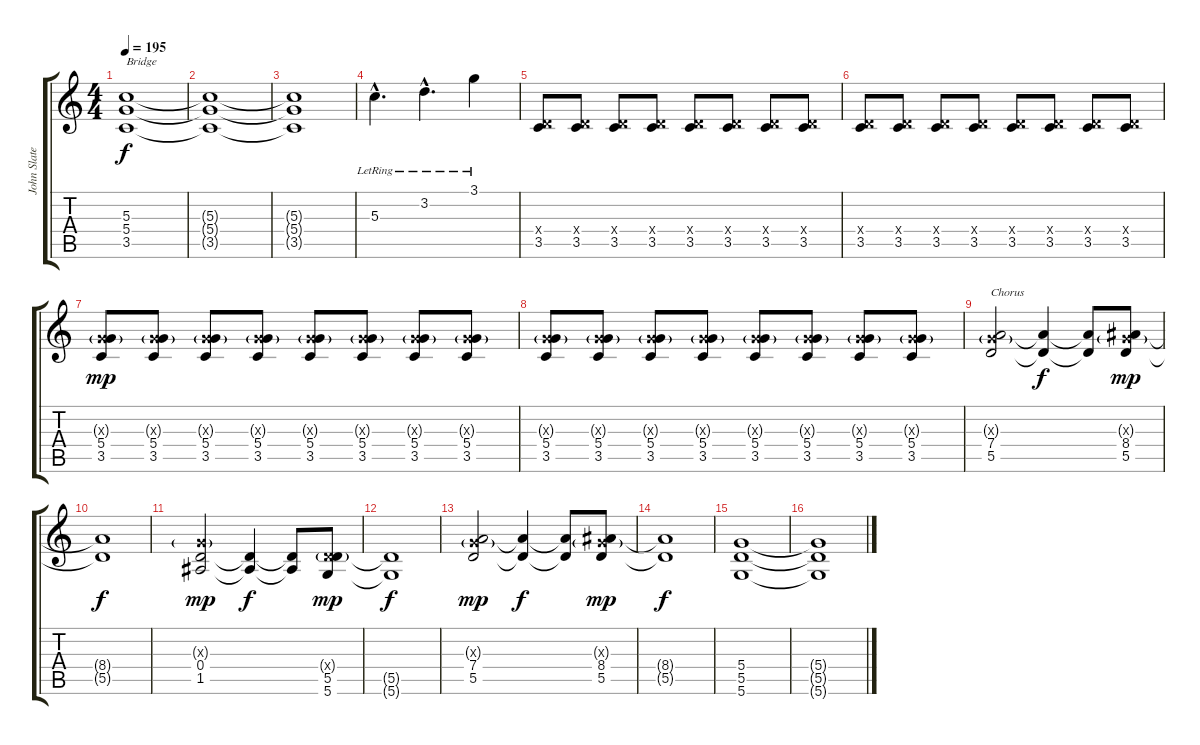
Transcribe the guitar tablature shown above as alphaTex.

\track ("John Slater" "John Slate") {instrument distortionguitar}
\staff {score tabs}
\tuning (E4 B3 G3 D3 A2 D2) {hide}
\ts (4 4)
\tempo 195
\clef g2
\ks c
(5.3 5.4 3.5).1{txt "Bridge" dy f volume 12} |
(5.3{t} 5.4{t} 3.5{t}).1 |
(5.3{t} 5.4{t} 3.5{t}).1 |
5.3{hac lr}.4{d} 3.2{hac lr}.4{d} 3.1{lr}.4 |
(0.4{x} 3.5).8 (0.4{x} 3.5).8 (0.4{x} 3.5).8 (0.4{x} 3.5).8 (0.4{x} 3.5).8 (0.4{x} 3.5).8 (0.4{x} 3.5).8 (0.4{x} 3.5).8 |
(0.4{x} 3.5).8 (0.4{x} 3.5).8 (0.4{x} 3.5).8 (0.4{x} 3.5).8 (0.4{x} 3.5).8 (0.4{x} 3.5).8 (0.4{x} 3.5).8 (0.4{x} 3.5).8 |
(0.3{g x} 5.4 3.5).8{dy mp} (0.3{g x} 5.4 3.5).8 (0.3{g x} 5.4 3.5).8 (0.3{g x} 5.4 3.5).8 (0.3{g x} 5.4 3.5).8 (0.3{g x} 5.4 3.5).8 (0.3{g x} 5.4 3.5).8 (0.3{g x} 5.4 3.5).8 |
(0.3{g x} 5.4 3.5).8 (0.3{g x} 5.4 3.5).8 (0.3{g x} 5.4 3.5).8 (0.3{g x} 5.4 3.5).8 (0.3{g x} 5.4 3.5).8 (0.3{g x} 5.4 3.5).8 (0.3{g x} 5.4 3.5).8 (0.3{g x} 5.4 3.5).8 |
(0.3{g x} 7.4 5.5).2{txt "Chorus" volume 13} (7.4{t} 5.5{t}).4{dy f} (7.4{t} 5.5{t}).8 (0.3{g x} 8.4 5.5).8{dy mp} |
(8.4{t} 5.5{t}).1{dy f} |
(0.3{g x} 0.4 1.5).2{dy mp} (0.4{t} 1.5{t}).4{dy f} (0.4{t} 1.5{t}).8 (0.4{g x} 5.5 5.6).8{dy mp} |
(5.5{t} 5.6{t}).1{dy f} |
(0.3{g x} 7.4 5.5).2{dy mp} (7.4{t} 5.5{t}).4{dy f} (7.4{t} 5.5{t}).8 (0.3{g x} 8.4 5.5).8{dy mp} |
(8.4{t} 5.5{t}).1{dy f} |
(5.4 5.5 5.6).1 |
(5.4{t} 5.5{t} 5.6{t}).1
